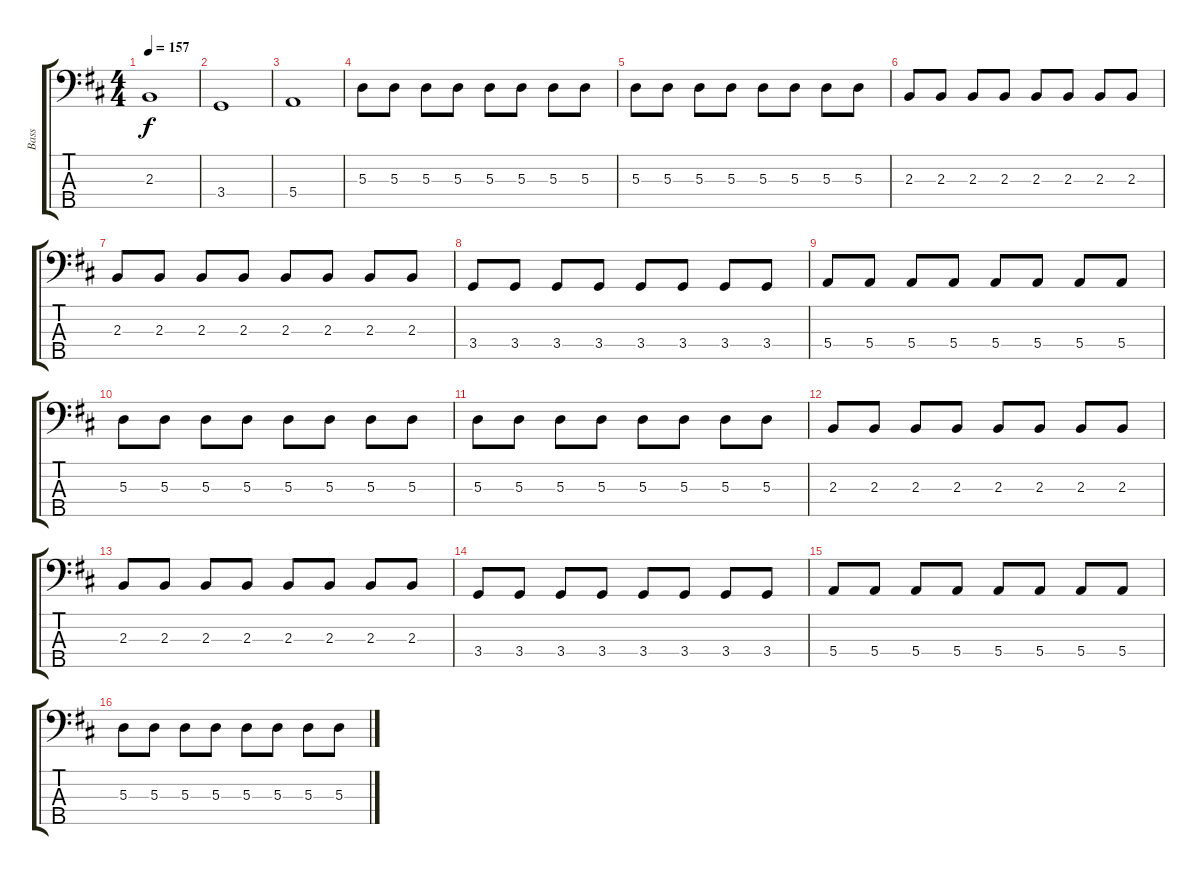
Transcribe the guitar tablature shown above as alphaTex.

\track ("Bass" "Bass") {instrument electricbassfinger}
\staff {score tabs}
\tuning (G2 D2 A1 E1 B0) {hide}
\ts (4 4)
\tempo 157
\clef f4
\ks d
2.3.1{dy f} |
3.4.1 |
5.4.1 |
5.3.8 5.3.8 5.3.8 5.3.8 5.3.8 5.3.8 5.3.8 5.3.8 |
5.3.8 5.3.8 5.3.8 5.3.8 5.3.8 5.3.8 5.3.8 5.3.8 |
2.3.8 2.3.8 2.3.8 2.3.8 2.3.8 2.3.8 2.3.8 2.3.8 |
2.3.8 2.3.8 2.3.8 2.3.8 2.3.8 2.3.8 2.3.8 2.3.8 |
3.4.8 3.4.8 3.4.8 3.4.8 3.4.8 3.4.8 3.4.8 3.4.8 |
5.4.8 5.4.8 5.4.8 5.4.8 5.4.8 5.4.8 5.4.8 5.4.8 |
5.3.8 5.3.8 5.3.8 5.3.8 5.3.8 5.3.8 5.3.8 5.3.8 |
5.3.8 5.3.8 5.3.8 5.3.8 5.3.8 5.3.8 5.3.8 5.3.8 |
2.3.8 2.3.8 2.3.8 2.3.8 2.3.8 2.3.8 2.3.8 2.3.8 |
2.3.8 2.3.8 2.3.8 2.3.8 2.3.8 2.3.8 2.3.8 2.3.8 |
3.4.8 3.4.8 3.4.8 3.4.8 3.4.8 3.4.8 3.4.8 3.4.8 |
5.4.8 5.4.8 5.4.8 5.4.8 5.4.8 5.4.8 5.4.8 5.4.8 |
5.3.8 5.3.8 5.3.8 5.3.8 5.3.8 5.3.8 5.3.8 5.3.8
